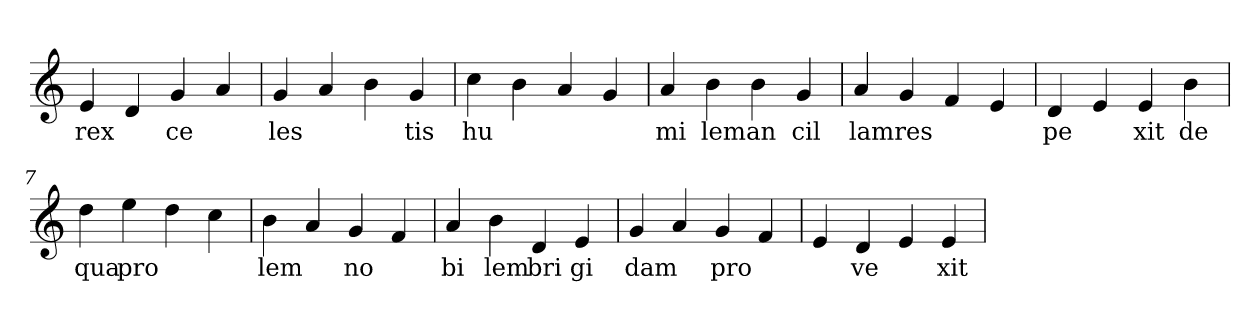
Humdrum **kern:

**kern	**text
*part1	*part1
*staff1	*staff1
*clefG2	*
=1	=1
4e	rex
4d	.
4g	ce
4a	.
=2	=2
4g	les
4a	.
4b	.
4g	tis
=3	=3
4cc	hu
4b	.
4a	.
4g	.
=4	=4
4a	mi
4b	lem
4b	an
4g	cil
=5	=5
4a	lam
4g	res
4f	.
4e	.
=6	=6
4d	pe
4e	.
4e	xit
4b	de
=7	=7
4dd	qua
4ee	pro
4dd	.
4cc	.
=8	=8
4b	lem
4a	.
4g	no
4f	.
=9	=9
4a	bi
4b	lem
4d	bri
4e	gi
=10	=10
4g	dam
4a	.
4g	pro
4f	.
=11	=11
4e	.
4d	ve
4e	.
4e	xit
=	=
*-	*-
